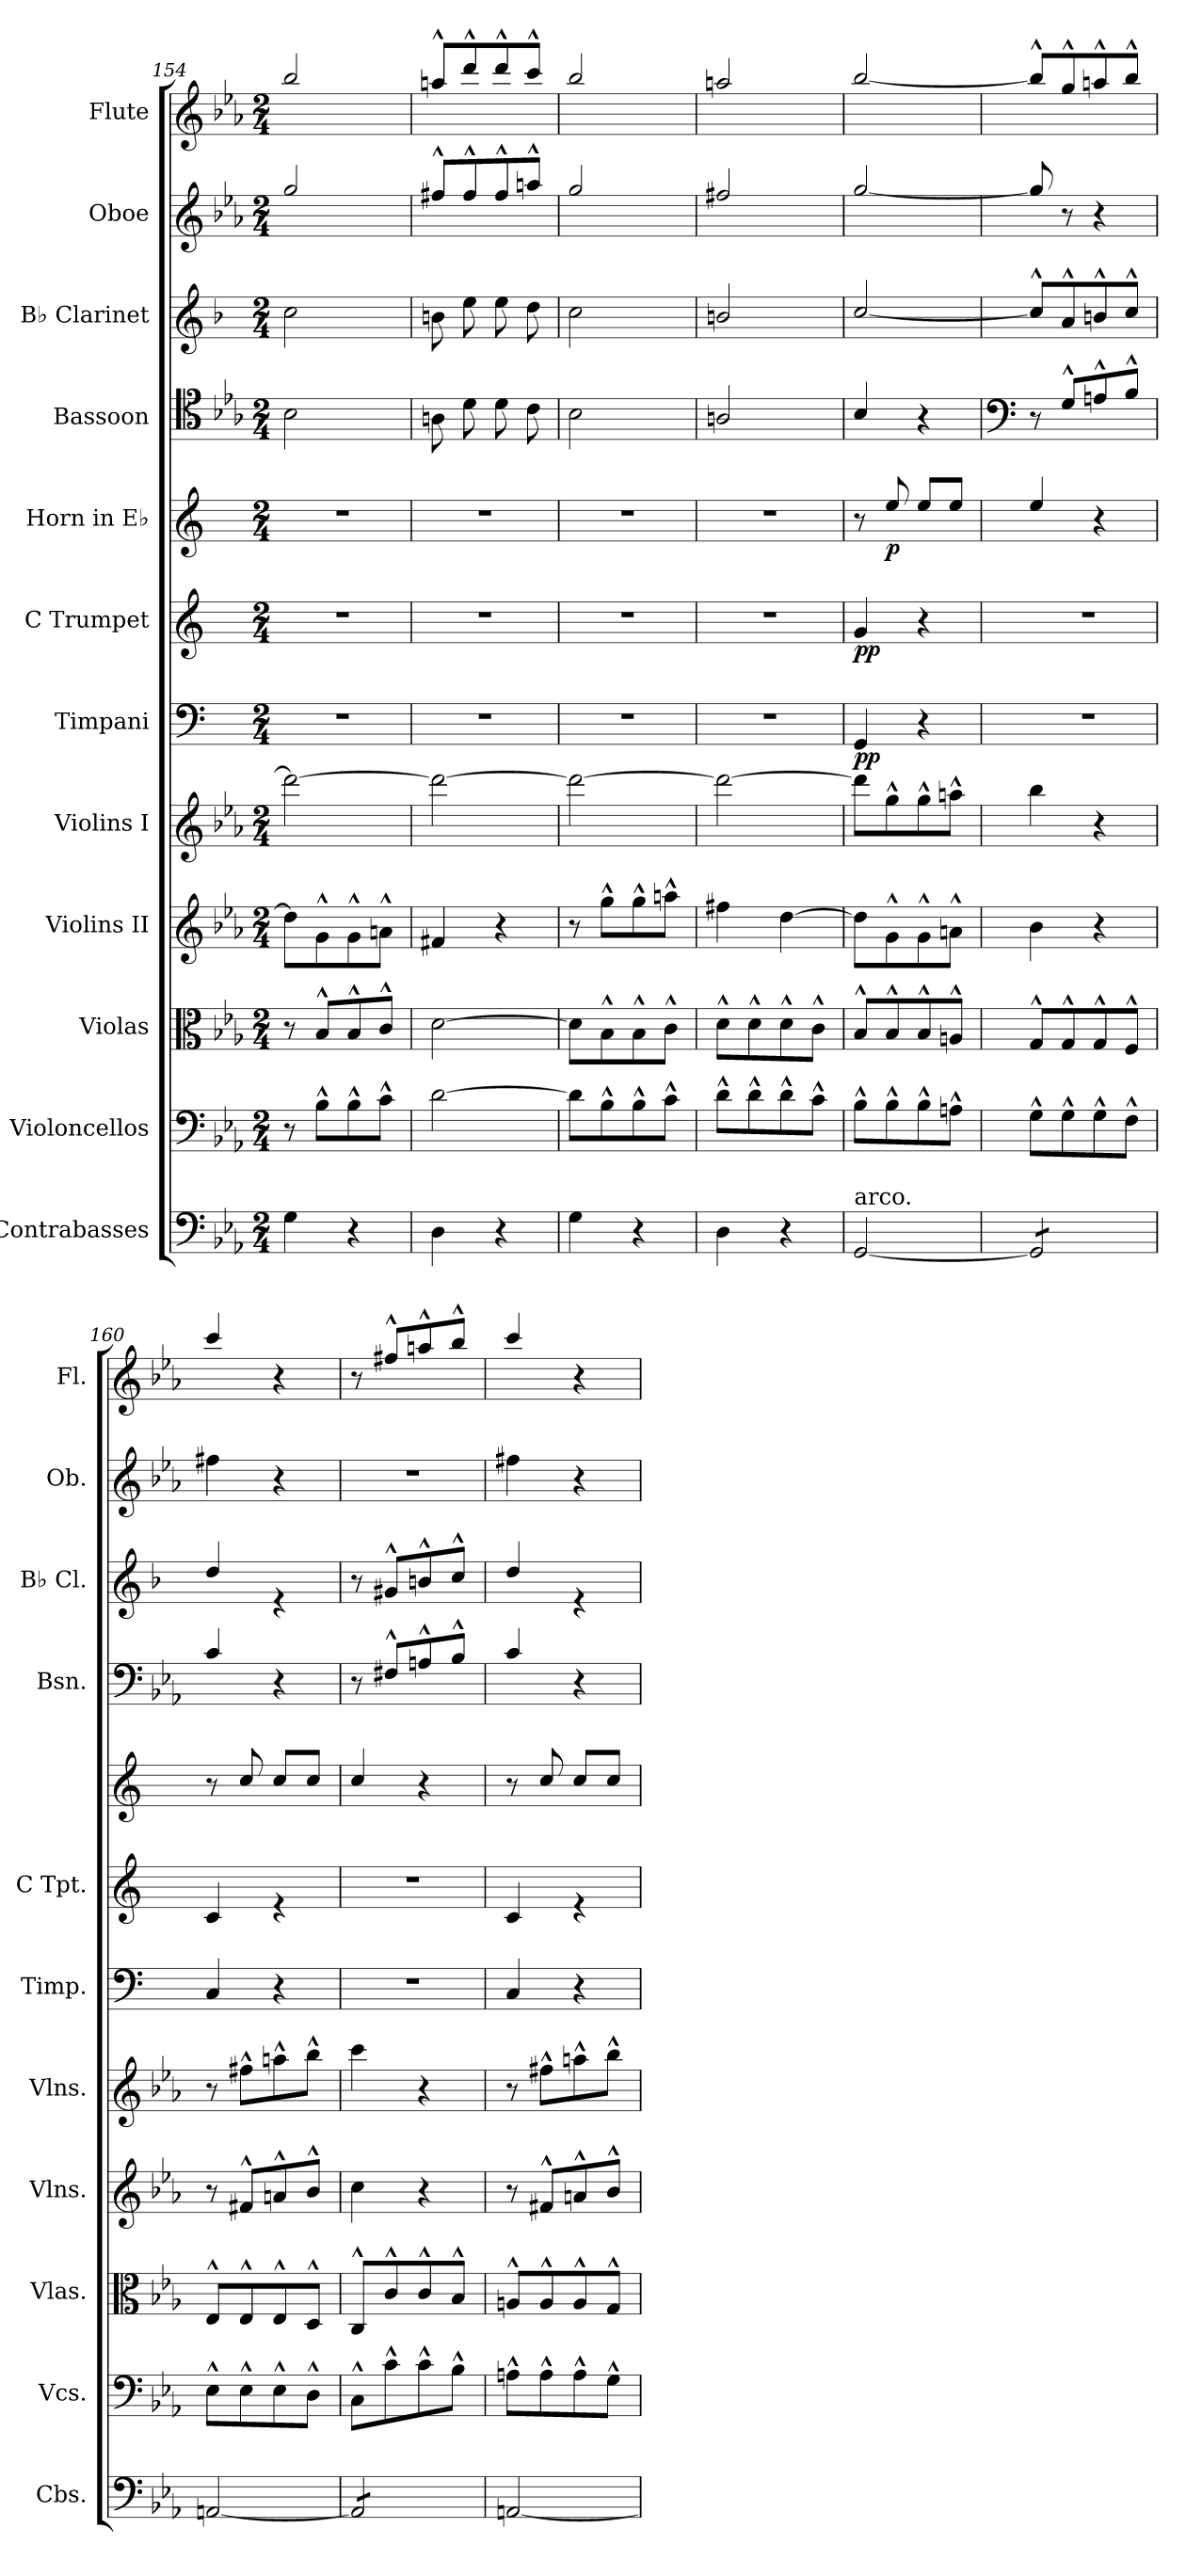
**kern	**kern	**kern	**kern	**kern	**kern	**dynam	**kern	**dynam	**kern	**dynam	**kern	**kern	**kern	**kern
*part12	*part11	*part10	*part9	*part8	*part7	*part7	*part6	*part6	*part5	*part5	*part4	*part3	*part2	*part1
*staff12	*staff11	*staff10	*staff9	*staff8	*staff7	*staff7	*staff6	*staff6	*staff5	*staff5	*staff4	*staff3	*staff2	*staff1
*I"Contrabasses	*I"Violoncellos	*I"Violas	*I"Violins II	*I"Violins I	*I"Timpani	*	*I"C Trumpet	*	*I"Horn in E♭	*	*I"Bassoon	*I"B♭ Clarinet	*I"Oboe	*I"Flute
*I'Cbs.	*I'Vcs.	*I'Vlas.	*I'Vlns.	*I'Vlns.	*I'Timp.	*	*I'C Tpt.	*	*	*	*I'Bsn.	*I'B♭ Cl.	*I'Ob.	*I'Fl.
*clefF4	*clefF4	*clefC3	*clefG2	*clefG2	*clefF4	*	*clefG2	*	*clefG2	*	*clefC4	*clefG2	*clefG2	*clefG2
*ITrd7c12	*	*	*	*	*	*	*	*	*ITrd4c7	*	*	*ITrd1c2	*	*
*k[b-e-a-]	*k[b-e-a-]	*k[b-e-a-]	*k[b-e-a-]	*k[b-e-a-]	*k[]	*	*k[]	*	*k[b-]	*	*k[b-e-a-]	*k[b-e-a-]	*k[b-e-a-]	*k[b-e-a-]
*M2/4	*M2/4	*M2/4	*M2/4	*M2/4	*M2/4	*	*M2/4	*	*M2/4	*	*M2/4	*M2/4	*M2/4	*M2/4
=154	=154	=154	=154	=154	=154	=154	=154	=154	=154	=154	=154	=154	=154	=154
4GG\	8r	8r	8dd\L]	2ddd\_	2r	.	2r	.	2r	.	2B-\	2b-\	2gg/	2bb-/
.	8B-^^\L	8B-^^/L	8g^^\	.	.	.	.	.	.	.	.	.	.	.
4r	8B-^^\	8B-^^/	8g^^\	.	.	.	.	.	.	.	.	.	.	.
.	8c^^\J	8c^^/J	8an^^\J	.	.	.	.	.	.	.	.	.	.	.
=155	=155	=155	=155	=155	=155	=155	=155	=155	=155	=155	=155	=155	=155	=155
4DD\	[2d\	[2d\	4f#X/	2ddd\_	2r	.	2r	.	2r	.	8An\	8an\	8ff#X^^/L	8aan^^/L
.	.	.	.	.	.	.	.	.	.	.	8d\	8dd\	8ff#^^/	8ddd^^/
4r	.	.	4r	.	.	.	.	.	.	.	8d\	8dd\	8ff#^^/	8ddd^^/
.	.	.	.	.	.	.	.	.	.	.	8c\	8cc\	8aan^^/J	8ccc^^/J
=156	=156	=156	=156	=156	=156	=156	=156	=156	=156	=156	=156	=156	=156	=156
4GG\	8d\L]	8d\L]	8r	2ddd\_	2r	.	2r	.	2r	.	2B-\	2b-\	2gg/	2bb-/
.	8B-^^\	8B-^^\	8gg^^\L	.	.	.	.	.	.	.	.	.	.	.
4r	8B-^^\	8B-^^\	8gg^^\	.	.	.	.	.	.	.	.	.	.	.
.	8c^^\J	8c^^\J	8aan^^\J	.	.	.	.	.	.	.	.	.	.	.
=157	=157	=157	=157	=157	=157	=157	=157	=157	=157	=157	=157	=157	=157	=157
4DD\	8d^^\L	8d^^\L	4ff#X\	2ddd\_	2r	.	2r	.	2r	.	2An/	2an/	2ff#X/	2aan/
.	8d^^\	8d^^\	.	.	.	.	.	.	.	.	.	.	.	.
4r	8d^^\	8d^^\	[4dd\	.	.	.	.	.	.	.	.	.	.	.
.	8c^^\J	8c^^\J	.	.	.	.	.	.	.	.	.	.	.	.
=158	=158	=158	=158	=158	=158	=158	=158	=158	=158	=158	=158	=158	=158	=158
!LO:TX:a:t=arco.	!	!	!	!	!	!	!	!	!	!	!	!	!	!
!	!	!	!	!	!	!LO:DY:b	!	!LO:DY:b	!	!	!	!	!	!
[2GGG/	8B-^^\L	8B-^^/L	8dd\L]	8ddd\]	4GG/	pp	4g/	pp	8r	.	4B-/	[2b-/	[2gg/	[2bb-/
!	!	!	!	!	!	!	!	!	!	!LO:DY:b	!	!	!	!
.	8B-^^\	8B-^^/	8g^^\	8gg^^\	.	.	.	.	8a/	p	.	.	.	.
.	8B-^^\	8B-^^/	8g^^\	8gg^^\	4r	.	4r	.	8a/L	.	4r	.	.	.
.	8An^^\J	8An^^/J	8an^^\J	8aan^^\J	.	.	.	.	8a/J	.	.	.	.	.
=159	=159	=159	=159	=159	=159	=159	=159	=159	=159	=159	=159	=159	=159	=159
*	*	*	*	*	*	*	*	*	*	*	*clefF4	*	*	*
*tremolo	*	*	*	*	*	*	*	*	*	*	*	*	*	*
8GGG/]L	8G^^\L	8G^^/L	4b-\	4bb-\	2r	.	2r	.	4a/	.	8r	8b-^^/L]	8gg/]	8bb-^^/L]
8GGG/	8G^^\	8G^^/	.	.	.	.	.	.	.	.	8G^^/L	8g^^/	8r	8gg^^/
8GGG/	8G^^\	8G^^/	4r	4r	.	.	.	.	4r	.	8An^^/	8an^^/	4r	8aan^^/
8GGG/J	8F^^\J	8F^^/J	.	.	.	.	.	.	.	.	8B-^^/J	8b-^^/J	.	8bb-^^/J
*Xtremolo	*	*	*	*	*	*	*	*	*	*	*	*	*	*
=160	=160	=160	=160	=160	=160	=160	=160	=160	=160	=160	=160	=160	=160	=160
[2AAAn/	8E-^^\L	8E-^^/L	8r	8r	4C/	.	4c/	.	8r	.	4c/	4cc/	4ff#X\	4ccc/
.	8E-^^\	8E-^^/	8f#X^^/L	8ff#X^^\L	.	.	.	.	8f/	.	.	.	.	.
.	8E-^^\	8E-^^/	8an^^/	8aan^^\	4r	.	4re	.	8f/L	.	4r	4re	4r	4r
.	8D^^\J	8D^^/J	8b-^^/J	8bb-^^\J	.	.	.	.	8f/J	.	.	.	.	.
=161	=161	=161	=161	=161	=161	=161	=161	=161	=161	=161	=161	=161	=161	=161
*tremolo	*	*	*	*	*	*	*	*	*	*	*	*	*	*
8AAA/]L	8C^^\L	8C^^/L	4cc\	4ccc\	2r	.	2r	.	4f/	.	8r	8r	2r	8r
8AAA/	8c^^\	8c^^/	.	.	.	.	.	.	.	.	8F#X^^/L	8f#X^^/L	.	8ff#X^^/L
8AAA/	8c^^\	8c^^/	4r	4r	.	.	.	.	4r	.	8An^^/	8an^^/	.	8aan^^/
8AAA/J	8B-^^\J	8B-^^/J	.	.	.	.	.	.	.	.	8B-^^/J	8b-^^/J	.	8bb-^^/J
*Xtremolo	*	*	*	*	*	*	*	*	*	*	*	*	*	*
=162	=162	=162	=162	=162	=162	=162	=162	=162	=162	=162	=162	=162	=162	=162
[2AAAn/	8An^^\L	8An^^/L	8r	8r	4C/	.	4c/	.	8r	.	4c/	4cc/	4ff#X\	4ccc/
.	8A^^\	8A^^/	8f#X^^/L	8ff#X^^\L	.	.	.	.	8f/	.	.	.	.	.
.	8A^^\	8A^^/	8an^^/	8aan^^\	4r	.	4re	.	8f/L	.	4r	4re	4r	4r
.	8G^^\J	8G^^/J	8b-^^/J	8bb-^^\J	.	.	.	.	8f/J	.	.	.	.	.
=	=	=	=	=	=	=	=	=	=	=	=	=	=	=
*-	*-	*-	*-	*-	*-	*-	*-	*-	*-	*-	*-	*-	*-	*-
